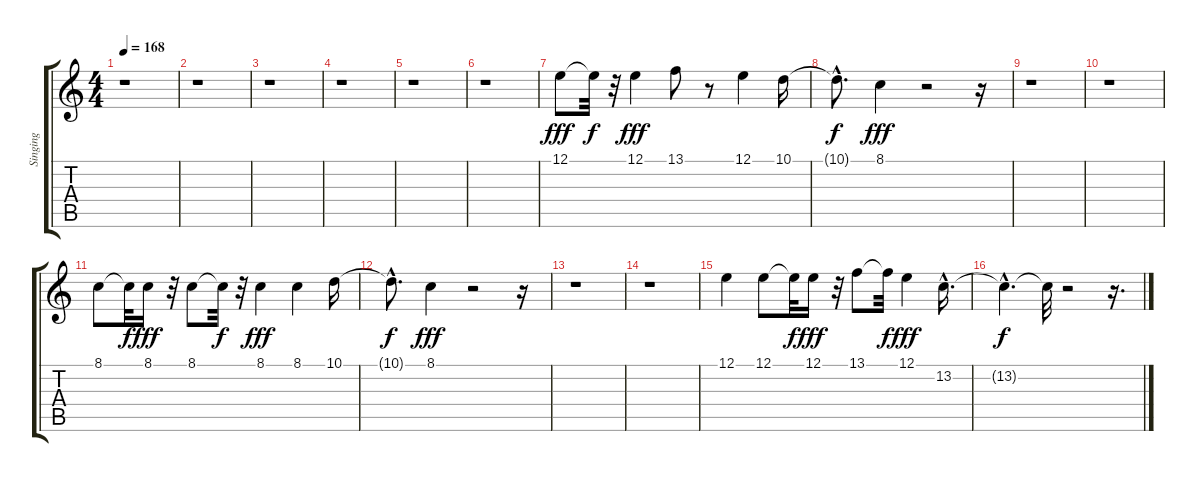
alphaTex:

\track ("Singing" "Singing") {instrument lead6voice}
\staff {score tabs}
\tuning (E4 B3 G3 D3 A2 E2) {hide}
\ts (4 4)
\tempo 168
\clef g2
\ks c
r.1{dy fff} |
r.1 |
r.1 |
r.1 |
r.1 |
r.1 |
12.1.8 12.1{t}.32{dy f} r.32 12.1.4{dy fff} 13.1.8 r.8 12.1.4 10.1.16 |
10.1{hac t}.8{d dy f} 8.1.4{dy fff} r.2 r.16 |
r.1 |
r.1 |
8.1.8 8.1{t}.32{dy f} 8.1.16{dy fff} r.32 8.1.8 8.1{t}.32{dy f} r.32 8.1.4{dy fff} 8.1.4 10.1.16 |
10.1{hac t}.8{d dy f} 8.1.4{dy fff} r.2 r.16 |
r.1 |
r.1 |
12.1.4 12.1.8 12.1{t}.32{dy f} 12.1.16{dy fff} r.32 13.1.8 13.1{t}.32{dy f} 12.1.4{dy fff} 13.2{hac}.16{d} |
13.2{hac t}.4{d dy f} 13.2{t}.32 r.2 r.16{d}
